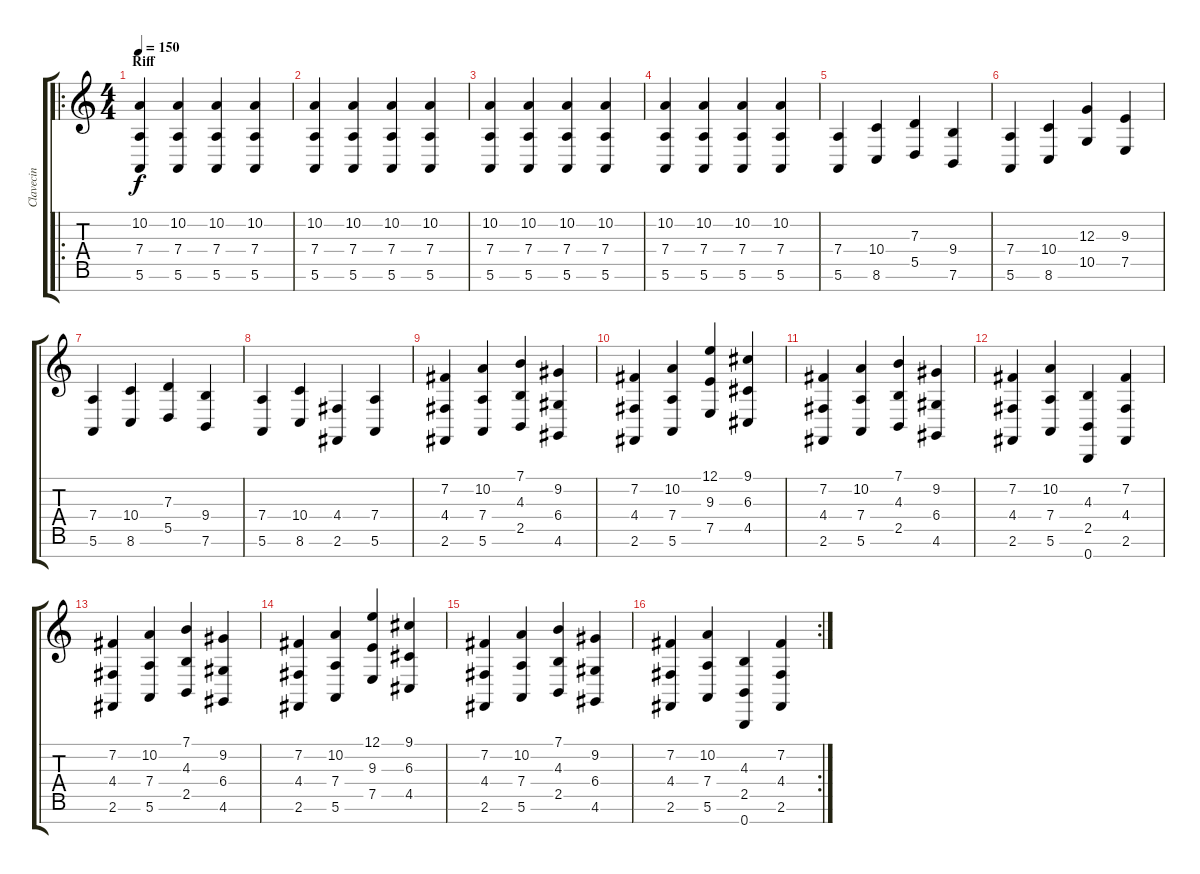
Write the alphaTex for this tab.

\track ("Clavecin" "Clavecin") {instrument harpsichord}
\staff {score tabs}
\tuning (E4 B3 G3 D3 A2 E2 B1) {hide}
\ro
\ts (4 4)
\section ("" "Riff")
\tempo 150
\clef g2
\ks c
(10.2 7.4 5.6).4{dy f} (10.2 7.4 5.6).4 (10.2 7.4 5.6).4 (10.2 7.4 5.6).4 |
(10.2 7.4 5.6).4 (10.2 7.4 5.6).4 (10.2 7.4 5.6).4 (10.2 7.4 5.6).4 |
(10.2 7.4 5.6).4 (10.2 7.4 5.6).4 (10.2 7.4 5.6).4 (10.2 7.4 5.6).4 |
(10.2 7.4 5.6).4 (10.2 7.4 5.6).4 (10.2 7.4 5.6).4 (10.2 7.4 5.6).4 |
(7.4 5.6).4 (10.4 8.6).4 (7.3 5.5).4 (9.4 7.6).4 |
(7.4 5.6).4 (10.4 8.6).4 (12.3 10.5).4 (9.3 7.5).4 |
(7.4 5.6).4 (10.4 8.6).4 (7.3 5.5).4 (9.4 7.6).4 |
(7.4 5.6).4 (10.4 8.6).4 (4.4 2.6).4 (7.4 5.6).4 |
(7.2 4.4 2.6).4{volume 10} (10.2 7.4 5.6).4 (7.1 4.3 2.5).4 (9.2 6.4 4.6).4 |
(7.2 4.4 2.6).4 (10.2 7.4 5.6).4 (12.1 9.3 7.5).4 (9.1 6.3 4.5).4 |
(7.2 4.4 2.6).4 (10.2 7.4 5.6).4 (7.1 4.3 2.5).4 (9.2 6.4 4.6).4 |
(7.2 4.4 2.6).4 (10.2 7.4 5.6).4 (4.3 2.5 0.7).4 (7.2 4.4 2.6).4 |
(7.2 4.4 2.6).4{volume 10} (10.2 7.4 5.6).4 (7.1 4.3 2.5).4 (9.2 6.4 4.6).4 |
(7.2 4.4 2.6).4 (10.2 7.4 5.6).4 (12.1 9.3 7.5).4 (9.1 6.3 4.5).4 |
(7.2 4.4 2.6).4 (10.2 7.4 5.6).4 (7.1 4.3 2.5).4 (9.2 6.4 4.6).4 |
\rc 2
(7.2 4.4 2.6).4 (10.2 7.4 5.6).4 (4.3 2.5 0.7).4 (7.2 4.4 2.6).4
